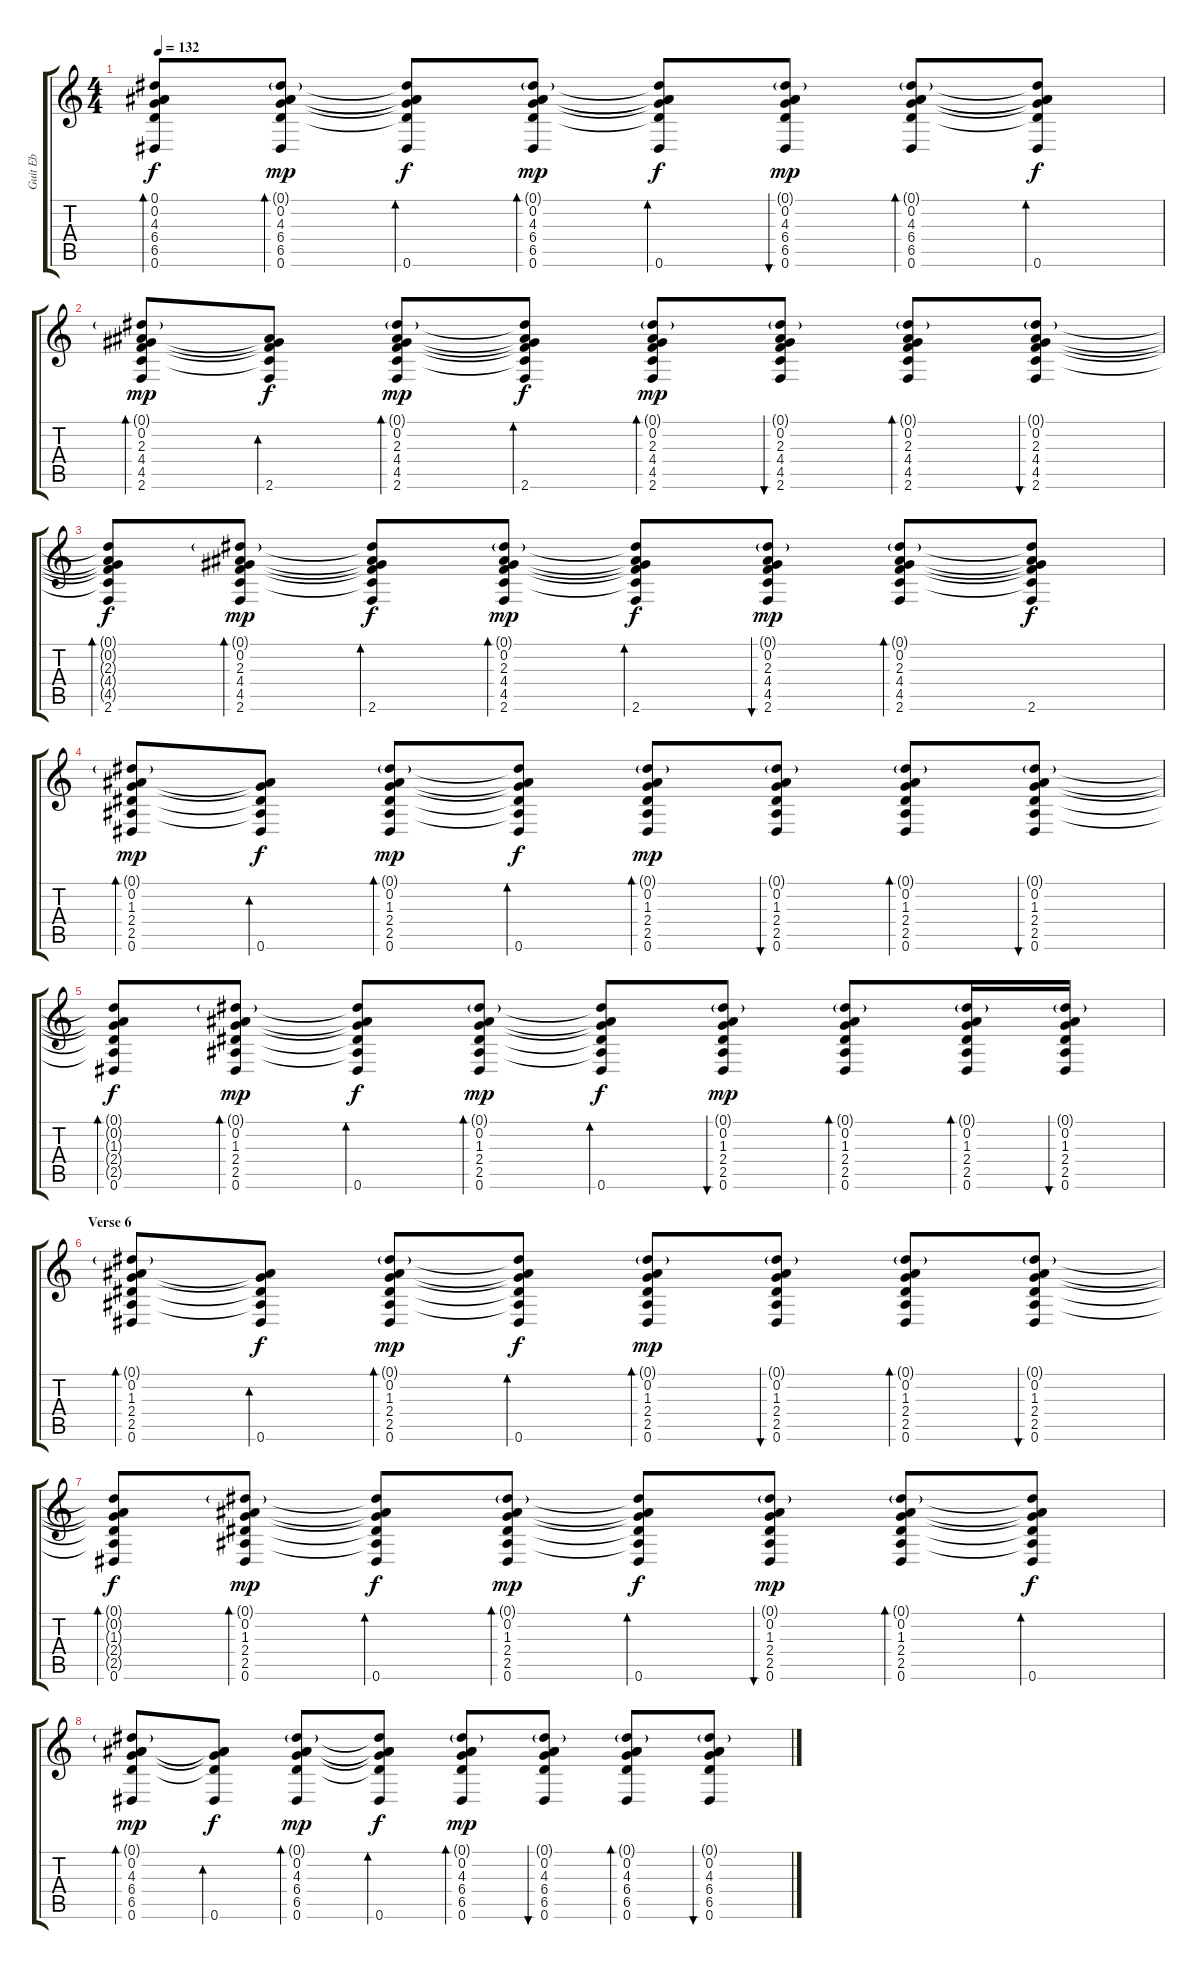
\track ("Guit Eb" "Guit Eb") {instrument acousticguitarsteel}
\staff {score tabs}
\tuning (Eb4 Bb3 Gb3 Db3 Ab2 Eb2) {hide}
\ts (4 4)
\tempo 132
\clef g2
\ks c
(0.1{t} 0.2{t} 4.3{t} 6.4{t} 6.5{t} 0.6).8{bd 30 dy f} (0.1{g} 0.2 4.3 6.4 6.5 0.6).8{bd 30 dy mp} (0.1{t} 0.2{t} 4.3{t} 6.4{t} 6.5{t} 0.6).8{bd 30 dy f} (0.1{g} 0.2 4.3 6.4 6.5 0.6).8{bd 30 dy mp} (0.1{t} 0.2{t} 4.3{t} 6.4{t} 6.5{t} 0.6).8{bd 30 dy f} (0.1{g} 0.2 4.3 6.4 6.5 0.6).8{bu 30 dy mp} (0.1{g} 0.2 4.3 6.4 6.5 0.6).8{bd 30} (0.1{t} 0.2{t} 4.3{t} 6.4{t} 6.5{t} 0.6).8{bd 30 dy f} |
(0.1{g} 0.2 2.3 4.4 4.5 2.6).8{bd 30 dy mp} (0.2{t} 2.3{t} 4.4{t} 4.5{t} 2.6).8{bd 30 dy f} (0.1{g} 0.2 2.3 4.4 4.5 2.6).8{bd 30 dy mp} (0.1{t} 0.2{t} 2.3{t} 4.4{t} 4.5{t} 2.6).8{bd 30 dy f} (0.1{g} 0.2 2.3 4.4 4.5 2.6).8{bd 30 dy mp} (0.1{g} 0.2 2.3 4.4 4.5 2.6).8{bu 30} (0.1{g} 0.2 2.3 4.4 4.5 2.6).8{bd 30} (0.1{g} 0.2 2.3 4.4 4.5 2.6).8{bu 30} |
(0.1{t} 0.2{t} 2.3{t} 4.4{t} 4.5{t} 2.6).8{bd 30 dy f} (0.1{g} 0.2 2.3 4.4 4.5 2.6).8{bd 30 dy mp} (0.1{t} 0.2{t} 2.3{t} 4.4{t} 4.5{t} 2.6).8{bd 30 dy f} (0.1{g} 0.2 2.3 4.4 4.5 2.6).8{bd 30 dy mp} (0.1{t} 0.2{t} 2.3{t} 4.4{t} 4.5{t} 2.6).8{bd 30 dy f} (0.1{g} 0.2 2.3 4.4 4.5 2.6).8{bu 30 dy mp} (0.1{g} 0.2 2.3 4.4 4.5 2.6).8{bd 30} (0.1{t} 0.2{t} 2.3{t} 4.4{t} 4.5{t} 2.6).8{dy f} |
(0.1{g} 0.2 1.3 2.4 2.5 0.6).8{bd 30 dy mp} (0.2{t} 1.3{t} 2.4{t} 2.5{t} 0.6).8{bd 30 dy f} (0.1{g} 0.2 1.3 2.4 2.5 0.6).8{bd 30 dy mp} (0.1{t} 0.2{t} 1.3{t} 2.4{t} 2.5{t} 0.6).8{bd 30 dy f} (0.1{g} 0.2 1.3 2.4 2.5 0.6).8{bd 30 dy mp} (0.1{g} 0.2 1.3 2.4 2.5 0.6).8{bu 30} (0.1{g} 0.2 1.3 2.4 2.5 0.6).8{bd 30} (0.1{g} 0.2 1.3 2.4 2.5 0.6).8{bu 30} |
(0.1{t} 0.2{t} 1.3{t} 2.4{t} 2.5{t} 0.6).8{bd 30 dy f} (0.1{g} 0.2 1.3 2.4 2.5 0.6).8{bd 30 dy mp} (0.1{t} 0.2{t} 1.3{t} 2.4{t} 2.5{t} 0.6).8{bd 30 dy f} (0.1{g} 0.2 1.3 2.4 2.5 0.6).8{bd 30 dy mp} (0.1{t} 0.2{t} 1.3{t} 2.4{t} 2.5{t} 0.6).8{bd 30 dy f} (0.1{g} 0.2 1.3 2.4 2.5 0.6).8{bu 30 dy mp} (0.1{g} 0.2 1.3 2.4 2.5 0.6).8{bd 30} (0.1{g} 0.2 1.3 2.4 2.5 0.6).16{bd 30} (0.1{g} 0.2 1.3 2.4 2.5 0.6).16{bu 30} |
\section ("" "Verse 6")
(0.1{g} 0.2 1.3 2.4 2.5 0.6).8{bd 30} (0.2{t} 1.3{t} 2.4{t} 2.5{t} 0.6).8{bd 30 dy f} (0.1{g} 0.2 1.3 2.4 2.5 0.6).8{bd 30 dy mp} (0.1{t} 0.2{t} 1.3{t} 2.4{t} 2.5{t} 0.6).8{bd 30 dy f} (0.1{g} 0.2 1.3 2.4 2.5 0.6).8{bd 30 dy mp} (0.1{g} 0.2 1.3 2.4 2.5 0.6).8{bu 30} (0.1{g} 0.2 1.3 2.4 2.5 0.6).8{bd 30} (0.1{g} 0.2 1.3 2.4 2.5 0.6).8{bu 30} |
(0.1{t} 0.2{t} 1.3{t} 2.4{t} 2.5{t} 0.6).8{bd 30 dy f} (0.1{g} 0.2 1.3 2.4 2.5 0.6).8{bd 30 dy mp} (0.1{t} 0.2{t} 1.3{t} 2.4{t} 2.5{t} 0.6).8{bd 30 dy f} (0.1{g} 0.2 1.3 2.4 2.5 0.6).8{bd 30 dy mp} (0.1{t} 0.2{t} 1.3{t} 2.4{t} 2.5{t} 0.6).8{bd 30 dy f} (0.1{g} 0.2 1.3 2.4 2.5 0.6).8{bu 30 dy mp} (0.1{g} 0.2 1.3 2.4 2.5 0.6).8{bd 30} (0.1{t} 0.2{t} 1.3{t} 2.4{t} 2.5{t} 0.6).8{bd 30 dy f} |
(0.1{g} 0.2 4.3 6.4 6.5 0.6).8{bd 30 dy mp} (0.2{t} 4.3{t} 6.4{t} 6.5{t} 0.6).8{bd 30 dy f} (0.1{g} 0.2 4.3 6.4 6.5 0.6).8{bd 30 dy mp} (0.1{t} 0.2{t} 4.3{t} 6.4{t} 6.5{t} 0.6).8{bd 30 dy f} (0.1{g} 0.2 4.3 6.4 6.5 0.6).8{bd 30 dy mp} (0.1{g} 0.2 4.3 6.4 6.5 0.6).8{bu 30} (0.1{g} 0.2 4.3 6.4 6.5 0.6).8{bd 30} (0.1{g} 0.2 4.3 6.4 6.5 0.6).8{bu 30}
